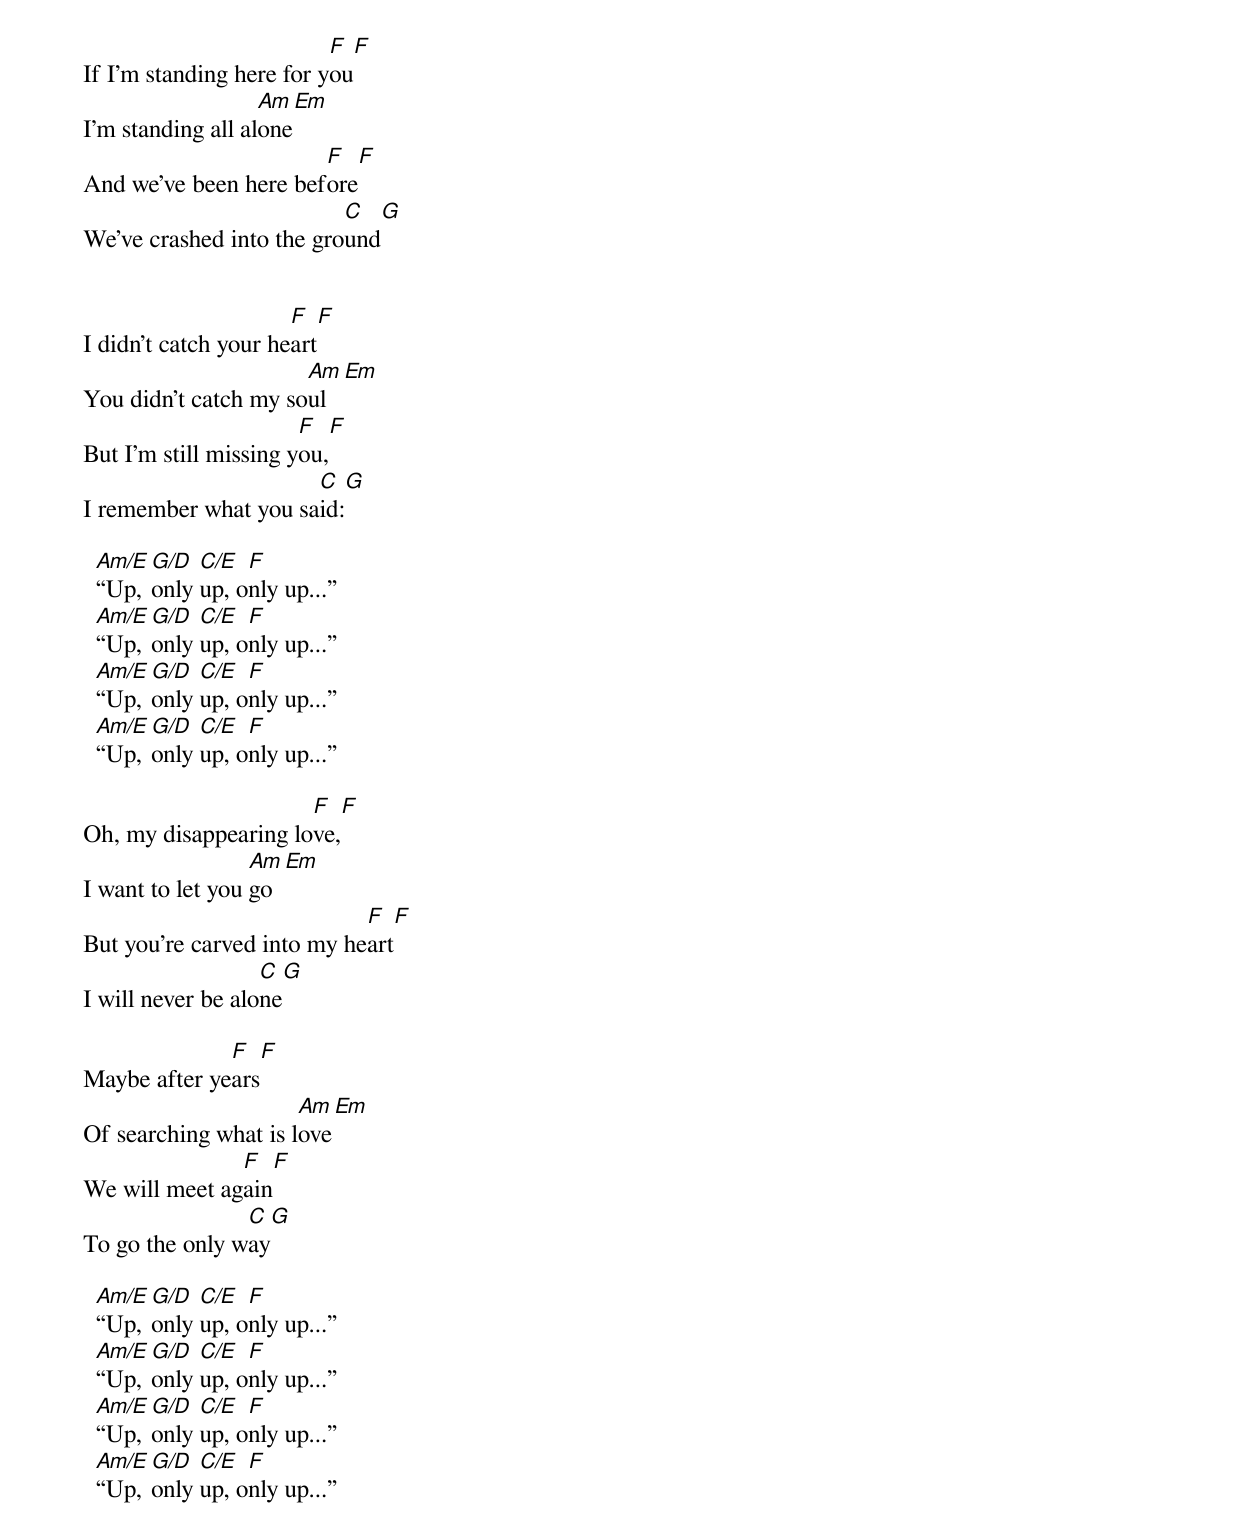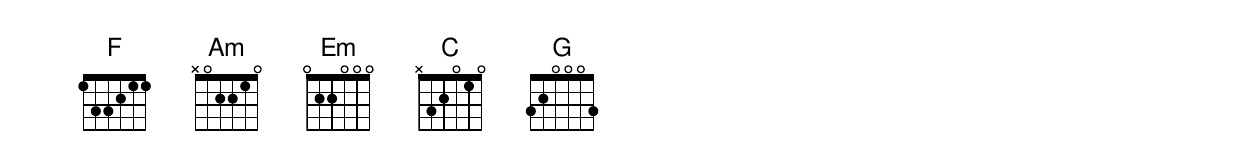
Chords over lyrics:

                          F    F
If I’m standing here for you
                   Am   Em
I’m standing all alone
                       F    F
And we’ve been here before
                          C   G
We’ve crashed into the ground


                      F   F
I didn’t catch your heart
                      Am  Em
You didn’t catch my soul
                       F  F
But I’m still missing you,
                      C    G
I remember what you said:

  Am/E G/D  C/E  F
  “Up, only up, only up...”
  Am/E G/D  C/E  F
  “Up, only up, only up...”
  Am/E G/D  C/E  F
  “Up, only up, only up...”
  Am/E G/D  C/E  F
  “Up, only up, only up...”

                      F   F
Oh, my disappearing love,
                  Am  Em
I want to let you go
                            F   F
But you’re carved into my heart
                   C   G
I will never be alone

              F   F
Maybe after years
                      Am  Em
Of searching what is love
               F   F
We will meet again
                C   G
To go the only way

  Am/E G/D  C/E  F
  “Up, only up, only up...”
  Am/E G/D  C/E  F
  “Up, only up, only up...”
  Am/E G/D  C/E  F
  “Up, only up, only up...”
  Am/E G/D  C/E  F
  “Up, only up, only up...”
